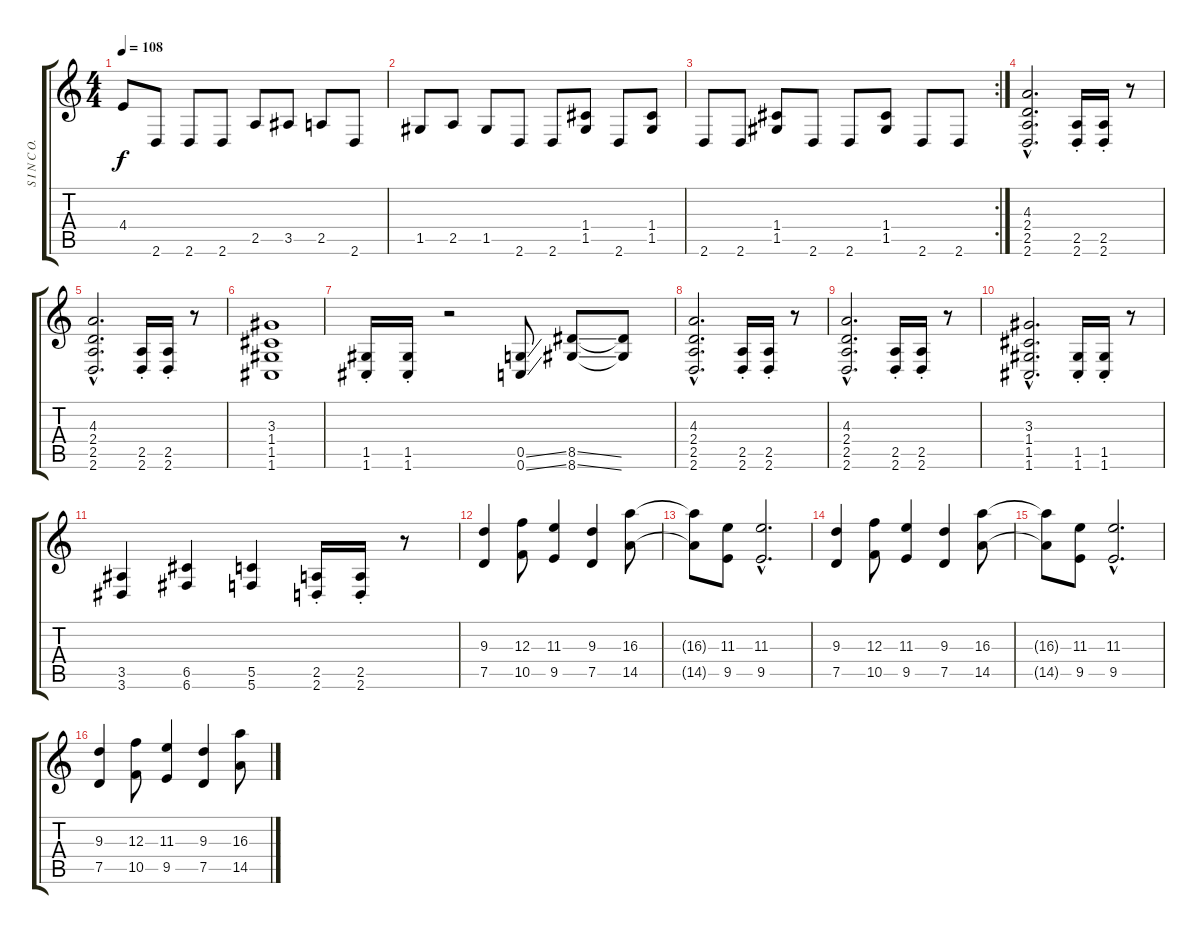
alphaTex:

\track ("S I N C O./ I K K E." "S I N C O.") {instrument distortionguitar}
\staff {score tabs}
\tuning (D4 A3 F3 C3 G2 C2) {hide}
\ts (4 4)
\tempo 108
\clef g2
\ks c
4.4.8{dy f} 2.6.8 2.6.8 2.6.8 2.5.8 3.5.8 2.5.8 2.6.8 |
1.5.8 2.5.8 1.5.8 2.6.8 2.6.8 (1.4 1.5).8 2.6.8 (1.4 1.5).8 |
\rc 2
2.6.8 2.6.8 (1.4 1.5).8 2.6.8 2.6.8 (1.4 1.5).8 2.6.8 2.6.8 |
(4.3{hac} 2.4{hac} 2.5{hac} 2.6{hac}).2{d} (2.5{st} 2.6{st}).16 (2.5{st} 2.6{st}).16 r.8 |
(4.3{hac} 2.4{hac} 2.5{hac} 2.6{hac}).2{d} (2.5{st} 2.6{st}).16 (2.5{st} 2.6{st}).16 r.8 |
(3.3 1.4 1.5 1.6).1 |
(1.5{st} 1.6{st}).16 (1.5{st} 1.6{st}).16 r.2 (0.5{ss} 0.6{ss}).8 (8.5{ss} 8.6{ss}).8 (8.5{t} 8.6{t}).8 |
(4.3{hac} 2.4{hac} 2.5{hac} 2.6{hac}).2{d} (2.5{st} 2.6{st}).16 (2.5{st} 2.6{st}).16 r.8 |
(4.3{hac} 2.4{hac} 2.5{hac} 2.6{hac}).2{d} (2.5{st} 2.6{st}).16 (2.5{st} 2.6{st}).16 r.8 |
(3.3{hac} 1.4{hac} 1.5{hac} 1.6{hac}).2{d} (1.5{st} 1.6{st}).16 (1.5{st} 1.6{st}).16 r.8 |
(3.5 3.6).4 (6.5 6.6).4 (5.5 5.6).4 (2.5{st} 2.6{st}).16 (2.5{st} 2.6{st}).16 r.8 |
(9.3 7.5).4 (12.3 10.5).8 (11.3 9.5).4 (9.3 7.5).4 (16.3 14.5).8 |
(16.3{t} 14.5{t}).8 (11.3 9.5).8 (11.3{hac} 9.5{hac}).2{d} |
(9.3 7.5).4 (12.3 10.5).8 (11.3 9.5).4 (9.3 7.5).4 (16.3 14.5).8 |
(16.3{t} 14.5{t}).8 (11.3 9.5).8 (11.3{hac} 9.5{hac}).2{d} |
(9.3 7.5).4 (12.3 10.5).8 (11.3 9.5).4 (9.3 7.5).4 (16.3 14.5).8
